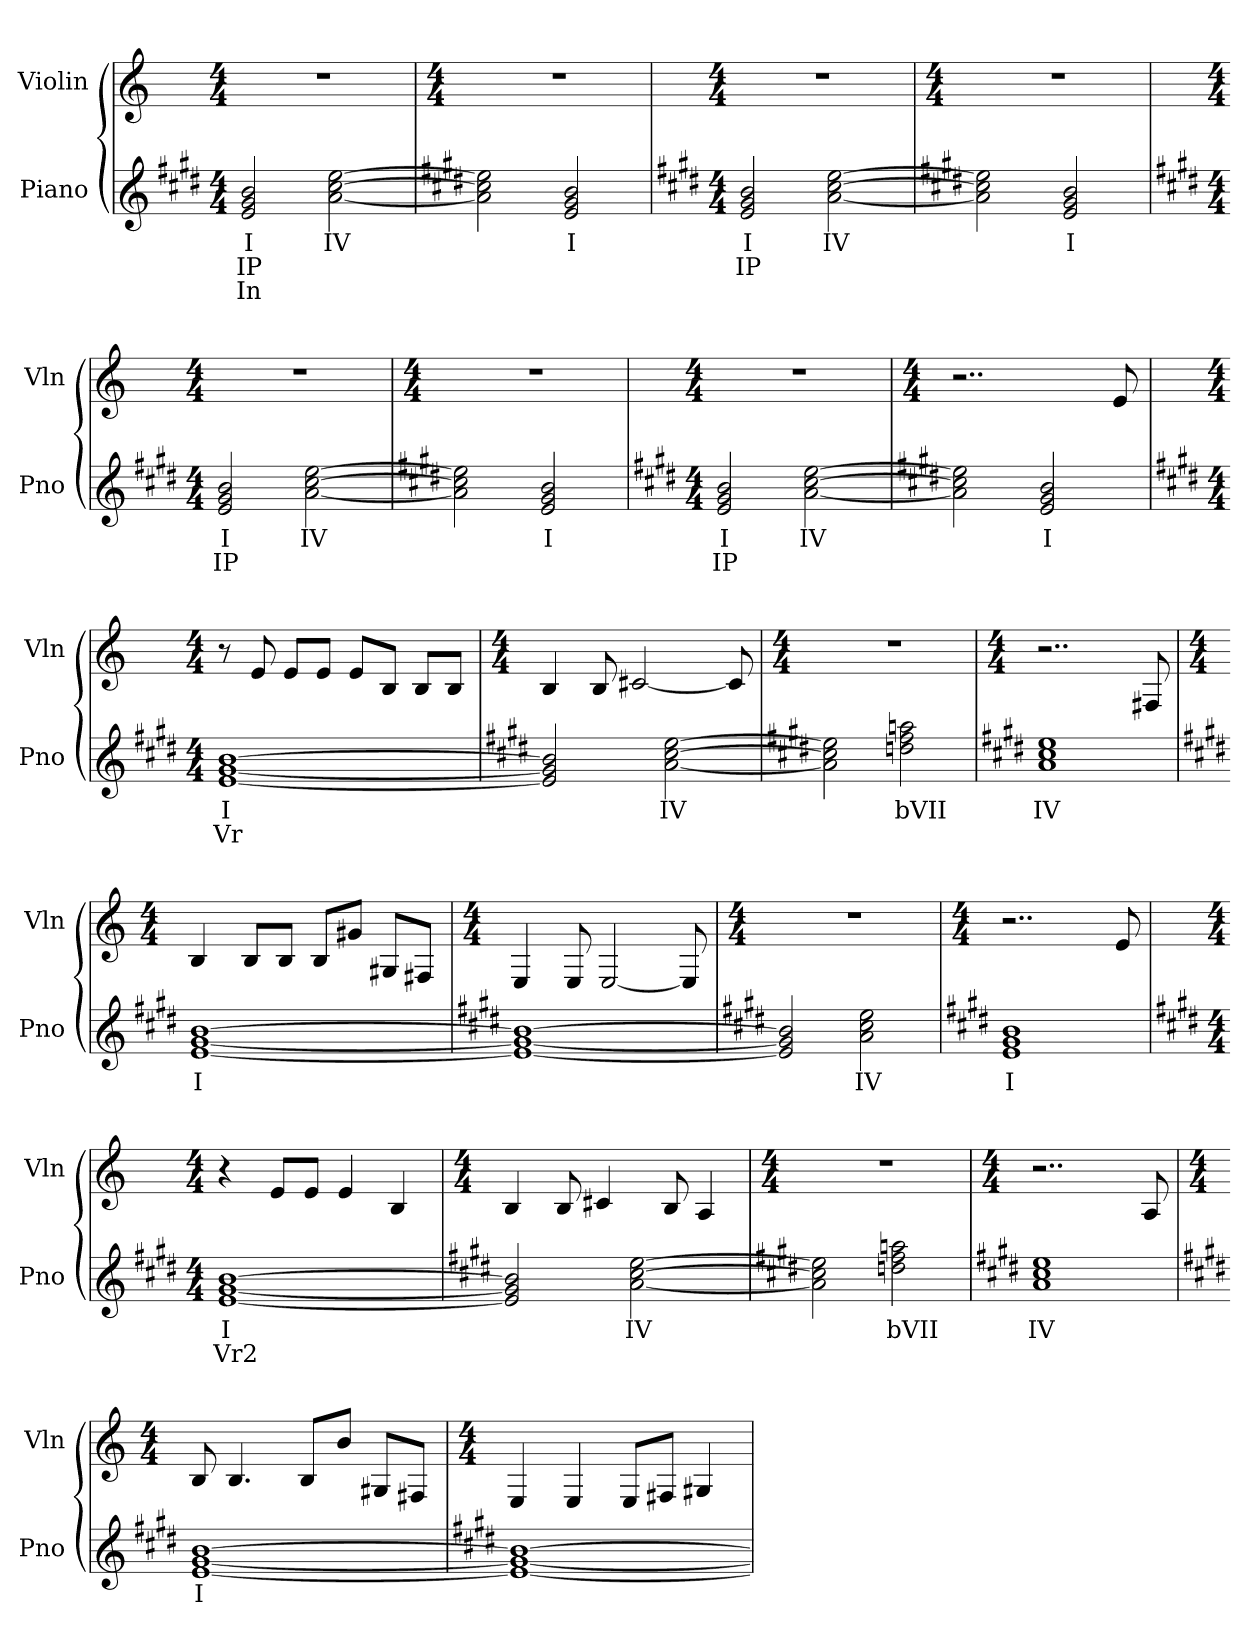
**kern	**text	**text	**text	**kern
*part2	*part2	*part2	*part2	*part1
*staff2	*staff2	*staff2	*staff2	*staff1
*I"Piano	*	*	*	*I"Violin
*I'Pno	*	*	*	*I'Vln
*k[f#c#g#d#]	*	*	*	*
*E:	*	*	*	*
*M4/4	*	*	*	*M4/4
=	=	=	=	=
2e 2g# 2b	I	IP	In	1r
[2a [2cc# [2ee	IV	.	.	.
=	=	=	=	=
*k[f#c#g#d#]	*	*	*	*
*E:	*	*	*	*
*	*	*	*	*M4/4
2a] 2cc#] 2ee]	.	.	.	1r
2e 2g# 2b	I	.	.	.
=	=	=	=	=
*k[f#c#g#d#]	*	*	*	*
*E:	*	*	*	*
*M4/4	*	*	*	*M4/4
2e 2g# 2b	I	IP	.	1r
[2a [2cc# [2ee	IV	.	.	.
=	=	=	=	=
*k[f#c#g#d#]	*	*	*	*
*E:	*	*	*	*
*	*	*	*	*M4/4
2a] 2cc#] 2ee]	.	.	.	1r
2e 2g# 2b	I	.	.	.
=	=	=	=	=
*k[f#c#g#d#]	*	*	*	*
*E:	*	*	*	*
*M4/4	*	*	*	*M4/4
2e 2g# 2b	I	IP	.	1r
[2a [2cc# [2ee	IV	.	.	.
=	=	=	=	=
*k[f#c#g#d#]	*	*	*	*
*E:	*	*	*	*
*	*	*	*	*M4/4
2a] 2cc#] 2ee]	.	.	.	1r
2e 2g# 2b	I	.	.	.
=	=	=	=	=
*k[f#c#g#d#]	*	*	*	*
*E:	*	*	*	*
*M4/4	*	*	*	*M4/4
2e 2g# 2b	I	IP	.	1r
[2a [2cc# [2ee	IV	.	.	.
=	=	=	=	=
*k[f#c#g#d#]	*	*	*	*
*E:	*	*	*	*
*	*	*	*	*M4/4
2a] 2cc#] 2ee]	.	.	.	2..r
2e 2g# 2b	I	.	.	.
.	.	.	.	8e
=	=	=	=	=
*k[f#c#g#d#]	*	*	*	*
*E:	*	*	*	*
*M4/4	*	*	*	*M4/4
[1e [1g# [1b	I	Vr	.	8r
.	.	.	.	8e
.	.	.	.	8eL
.	.	.	.	8eJ
.	.	.	.	8eL
.	.	.	.	8BJ
.	.	.	.	8BL
.	.	.	.	8BJ
=	=	=	=	=
*k[f#c#g#d#]	*	*	*	*
*E:	*	*	*	*
*	*	*	*	*M4/4
2e] 2g#] 2b]	.	.	.	4B
.	.	.	.	8B
.	.	.	.	[2c#X
[2a [2cc# [2ee	IV	.	.	.
.	.	.	.	8c#]
=	=	=	=	=
*k[f#c#g#d#]	*	*	*	*
*E:	*	*	*	*
*	*	*	*	*M4/4
2a] 2cc#] 2ee]	.	.	.	1r
2ddn 2ff# 2aan	bVII	.	.	.
=	=	=	=	=
*k[f#c#g#d#]	*	*	*	*
*E:	*	*	*	*
*	*	*	*	*M4/4
1a 1cc# 1ee	IV	.	.	2..r
.	.	.	.	8F#X
=	=	=	=	=
*k[f#c#g#d#]	*	*	*	*
*E:	*	*	*	*
*	*	*	*	*M4/4
[1e [1g# [1b	I	.	.	4B
.	.	.	.	8BL
.	.	.	.	8BJ
.	.	.	.	8BL
.	.	.	.	8g#XJ
.	.	.	.	8G#XL
.	.	.	.	8F#XJ
=	=	=	=	=
*k[f#c#g#d#]	*	*	*	*
*E:	*	*	*	*
*	*	*	*	*M4/4
1e_ 1g#_ 1b_	.	.	.	4E
.	.	.	.	8E
.	.	.	.	[2E
.	.	.	.	8E]
=	=	=	=	=
*k[f#c#g#d#]	*	*	*	*
*E:	*	*	*	*
*	*	*	*	*M4/4
2e] 2g#] 2b]	.	.	.	1r
2a 2cc# 2ee	IV	.	.	.
=	=	=	=	=
*k[f#c#g#d#]	*	*	*	*
*E:	*	*	*	*
*	*	*	*	*M4/4
1e 1g# 1b	I	.	.	2..r
.	.	.	.	8e
=	=	=	=	=
*k[f#c#g#d#]	*	*	*	*
*E:	*	*	*	*
*M4/4	*	*	*	*M4/4
[1e [1g# [1b	I	Vr2	.	4r
.	.	.	.	8eL
.	.	.	.	8eJ
.	.	.	.	4e
.	.	.	.	4B
=	=	=	=	=
*k[f#c#g#d#]	*	*	*	*
*E:	*	*	*	*
*	*	*	*	*M4/4
2e] 2g#] 2b]	.	.	.	4B
.	.	.	.	8B
.	.	.	.	4c#X
[2a [2cc# [2ee	IV	.	.	.
.	.	.	.	8B
.	.	.	.	4A
=	=	=	=	=
*k[f#c#g#d#]	*	*	*	*
*E:	*	*	*	*
*	*	*	*	*M4/4
2a] 2cc#] 2ee]	.	.	.	1r
2ddn 2ff# 2aan	bVII	.	.	.
=	=	=	=	=
*k[f#c#g#d#]	*	*	*	*
*E:	*	*	*	*
*	*	*	*	*M4/4
1a 1cc# 1ee	IV	.	.	2..r
.	.	.	.	8A
=	=	=	=	=
*k[f#c#g#d#]	*	*	*	*
*E:	*	*	*	*
*	*	*	*	*M4/4
[1e [1g# [1b	I	.	.	8B
.	.	.	.	4.B
.	.	.	.	8BL
.	.	.	.	8bJ
.	.	.	.	8G#XL
.	.	.	.	8F#XJ
=	=	=	=	=
*k[f#c#g#d#]	*	*	*	*
*E:	*	*	*	*
*	*	*	*	*M4/4
1e_ 1g#_ 1b_	.	.	.	4E
.	.	.	.	4E
.	.	.	.	8EL
.	.	.	.	8F#XJ
.	.	.	.	4G#X
=	=	=	=	=
*-	*-	*-	*-	*-
